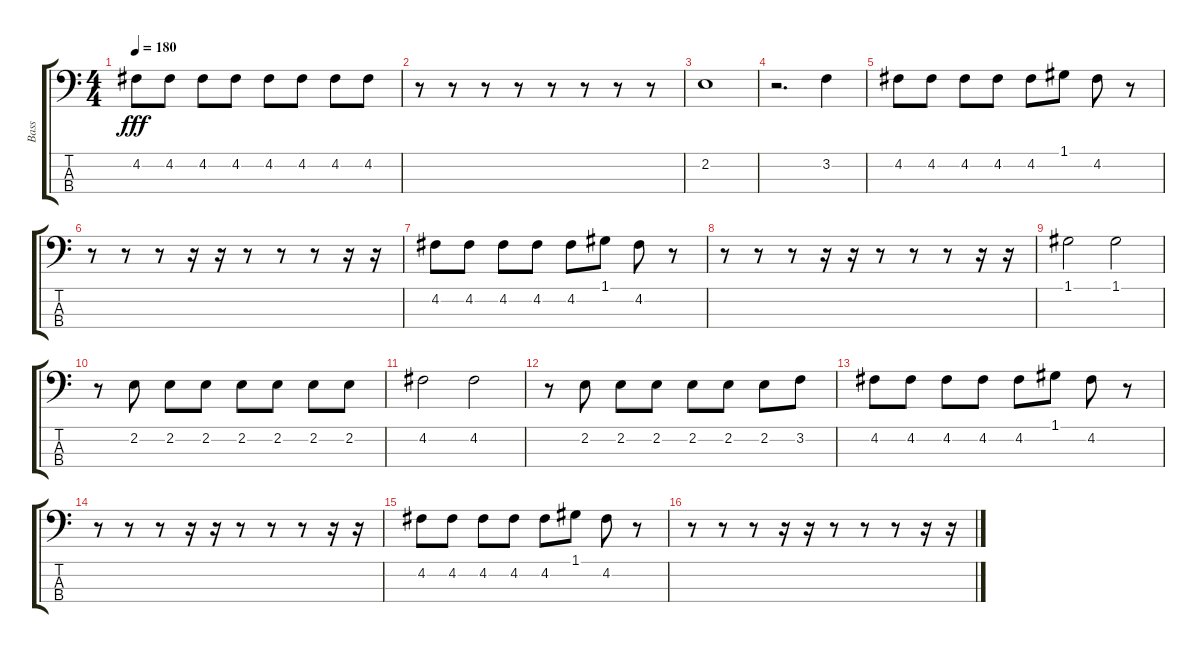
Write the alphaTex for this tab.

\track ("Bass" "Bass") {instrument electricbasspick}
\staff {score tabs}
\tuning (G2 D2 A1 E1) {hide}
\ts (4 4)
\tempo 180
\clef f4
\ks c
4.2.8{dy fff} 4.2.8 4.2.8 4.2.8 4.2.8 4.2.8 4.2.8 4.2.8 |
r.8 r.8 r.8 r.8 r.8 r.8 r.8 r.8 |
2.2.1 |
r.2{d} 3.2.4 |
4.2.8 4.2.8 4.2.8 4.2.8 4.2.8 1.1.8 4.2.8 r.8 |
r.8 r.8 r.8 r.16 r.16 r.8 r.8 r.8 r.16 r.16 |
4.2.8 4.2.8 4.2.8 4.2.8 4.2.8 1.1.8 4.2.8 r.8 |
r.8 r.8 r.8 r.16 r.16 r.8 r.8 r.8 r.16 r.16 |
1.1.2 1.1.2 |
r.8 2.2.8 2.2.8 2.2.8 2.2.8 2.2.8 2.2.8 2.2.8 |
4.2.2 4.2.2 |
r.8 2.2.8 2.2.8 2.2.8 2.2.8 2.2.8 2.2.8 3.2.8 |
4.2.8 4.2.8 4.2.8 4.2.8 4.2.8 1.1.8 4.2.8 r.8 |
r.8 r.8 r.8 r.16 r.16 r.8 r.8 r.8 r.16 r.16 |
4.2.8 4.2.8 4.2.8 4.2.8 4.2.8 1.1.8 4.2.8 r.8 |
r.8 r.8 r.8 r.16 r.16 r.8 r.8 r.8 r.16 r.16
